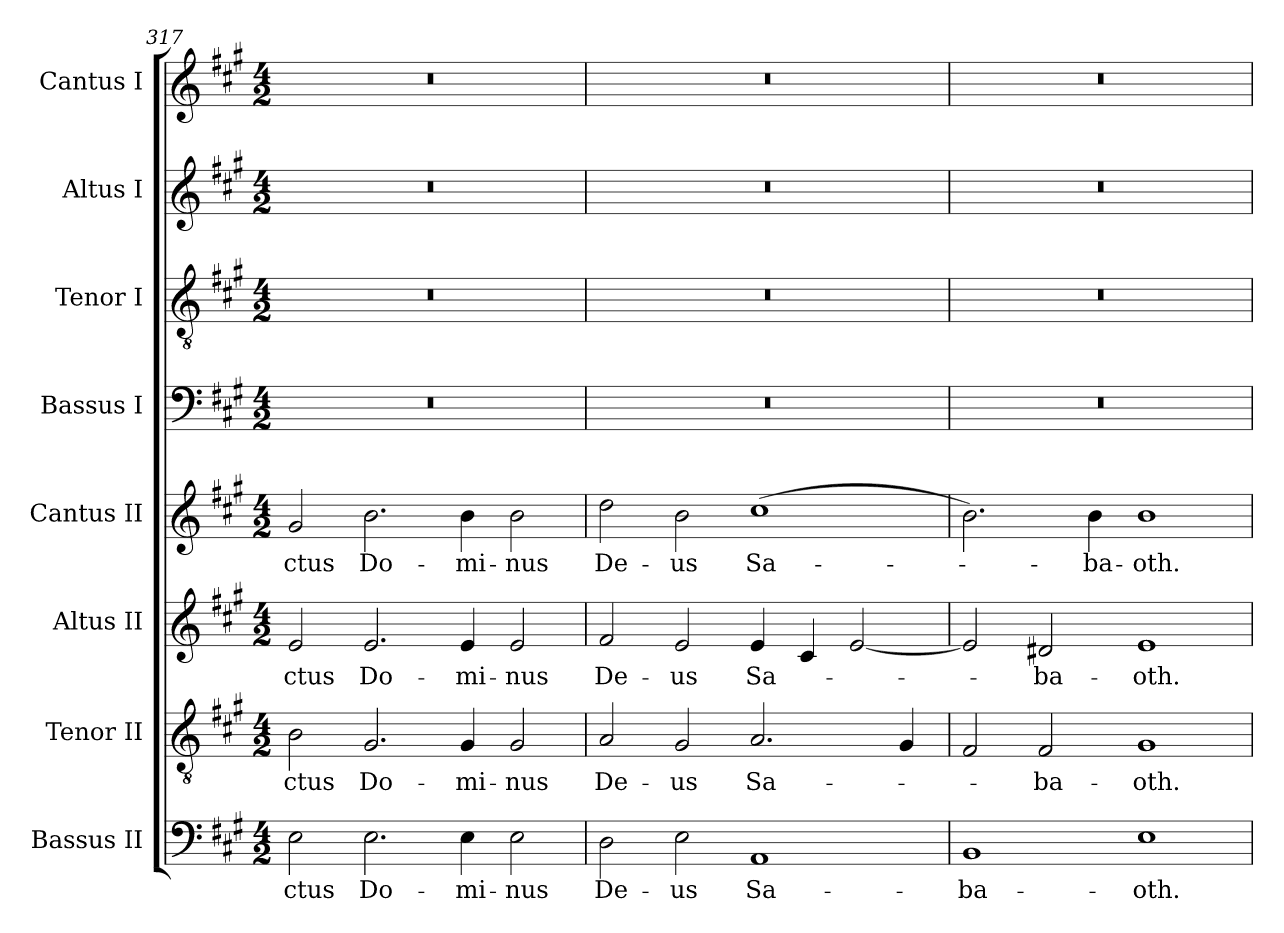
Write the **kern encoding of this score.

**kern	**text	**kern	**text	**kern	**text	**kern	**text	**kern	**kern	**kern	**kern
*part8	*part8	*part7	*part7	*part6	*part6	*part5	*part5	*part4	*part3	*part2	*part1
*staff8	*staff8	*staff7	*staff7	*staff6	*staff6	*staff5	*staff5	*staff4	*staff3	*staff2	*staff1
*I"Bassus II	*	*I"Tenor II	*	*I"Altus II	*	*I"Cantus II	*	*I"Bassus I	*I"Tenor I	*I"Altus I	*I"Cantus I
*I'B II	*	*I'T II	*	*I'A II	*	*I'C II	*	*I'B I	*I'T I	*I'A I	*I'C I
*clefF4	*	*clefGv2	*	*clefG2	*	*clefG2	*	*clefF4	*clefGv2	*clefG2	*clefG2
*k[f#c#g#]	*	*k[f#c#g#]	*	*k[f#c#g#]	*	*k[f#c#g#]	*	*k[f#c#g#]	*k[f#c#g#]	*k[f#c#g#]	*k[f#c#g#]
*A:	*	*A:	*	*A:	*	*A:	*	*A:	*A:	*A:	*A:
*M4/2	*	*M4/2	*	*M4/2	*	*M4/2	*	*M4/2	*M4/2	*M4/2	*M4/2
=317	=317	=317	=317	=317	=317	=317	=317	=317	=317	=317	=317
2E\	-ctus	2B\	-ctus	2e/	-ctus	2g#/	-ctus	0r	0r	0r	0r
2.E\	Do-	2.G#/	Do-	2.e/	Do-	2.b\	Do-	.	.	.	.
4E\	-mi-	4G#/	-mi-	4e/	-mi-	4b\	-mi-	.	.	.	.
2E\	-nus	2G#/	-nus	2e/	-nus	2b\	-nus	.	.	.	.
!!LO:PB:g=z
=318	=318	=318	=318	=318	=318	=318	=318	=318	=318	=318	=318
2D\	De-	2A/	De-	2f#/	De-	2dd\	De-	0r	0r	0r	0r
2E\	-us	2G#/	-us	2e/	-us	2b\	-us	.	.	.	.
1AA	Sa-	2.A/	Sa-	4e/	Sa-	(1cc#	Sa-	.	.	.	.
.	.	.	.	4c#/	.	.	.	.	.	.	.
.	.	.	.	[2e/	.	.	.	.	.	.	.
.	.	4G#/	.	.	.	.	.	.	.	.	.
=319	=319	=319	=319	=319	=319	=319	=319	=319	=319	=319	=319
1BB	-ba-	2F#/	.	2e/]	.	2.b\)	.	0r	0r	0r	0r
.	.	2F#/	-ba-	2d#X/	-ba-	.	.	.	.	.	.
.	.	.	.	.	.	4b\	-ba-	.	.	.	.
1E	-oth.	1G#	-oth.	1e	-oth.	1b	-oth.	.	.	.	.
=	=	=	=	=	=	=	=	=	=	=	=
*-	*-	*-	*-	*-	*-	*-	*-	*-	*-	*-	*-
